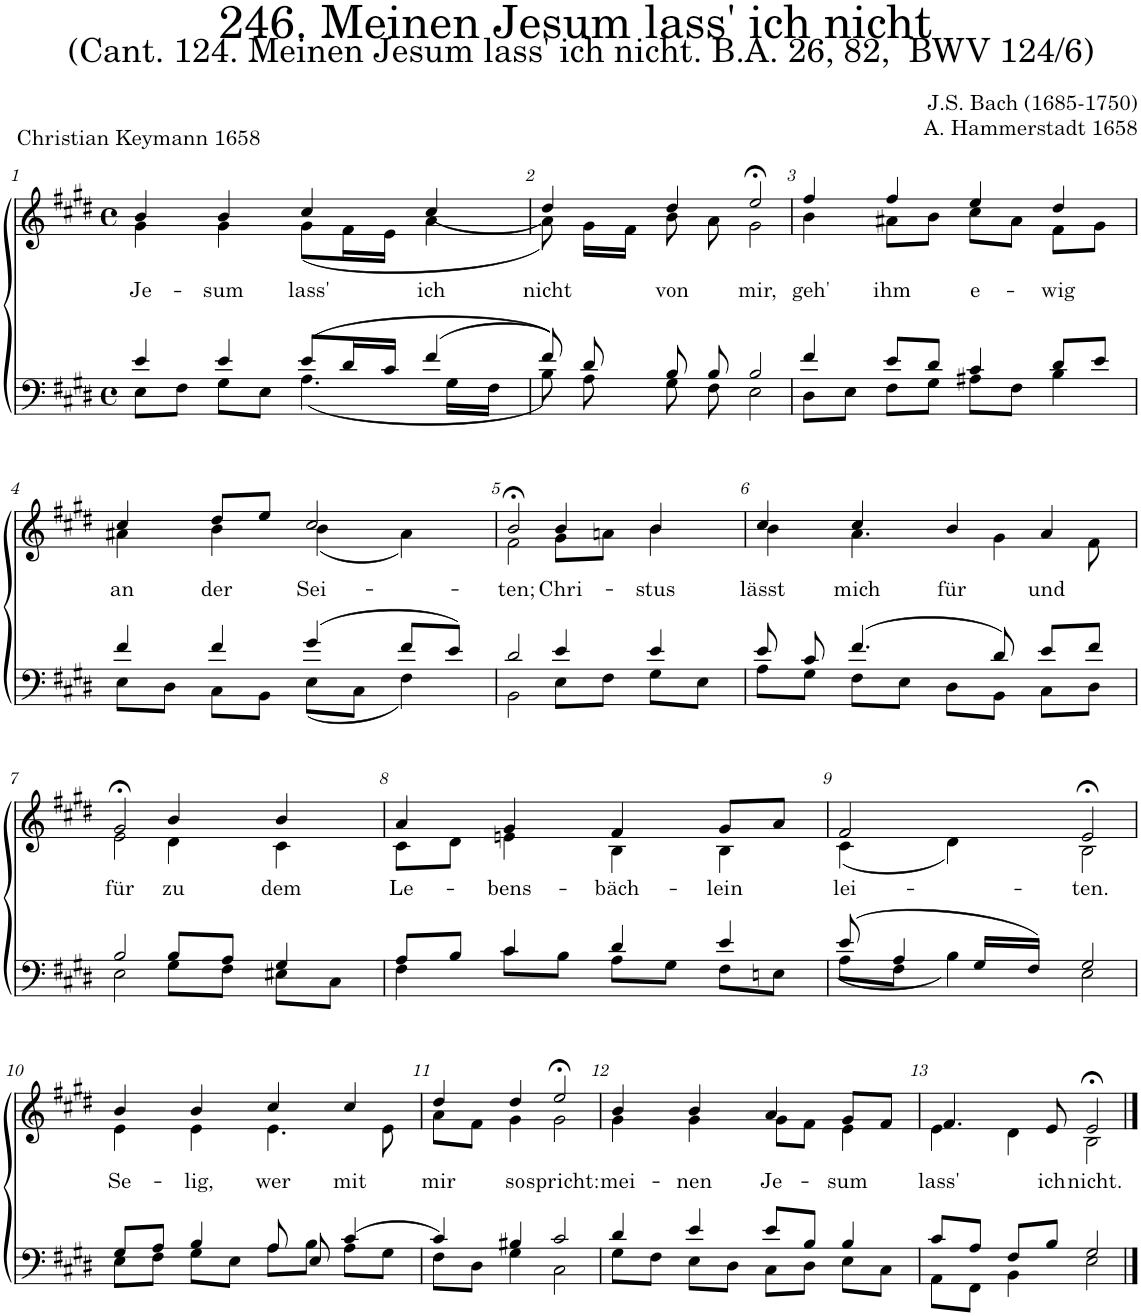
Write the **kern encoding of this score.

**kern	**kern	**text
*part2	*part1	*part1
*staff2	*staff1	*staff1
*I"Tenor/Bass	*I"Soprano/Alto	*
*clefF4	*clefG2	*
*k[f#c#g#d#]	*k[f#c#g#d#]	*
*M4/4	*M4/4	*
*met(c)	*met(c)	*
=1	=1	=1
*^	*	*
!	!	!	!LO:LY:b
*	*	*^	*
4e/	8E\L	4b/	4g#\	Je-
.	8F#\J	.	.	.
!	!	!	!	!LO:LY:b
4e/	8G#\L	4b/	4g#\	-sum
.	8E\J	.	.	.
!	!	!	!	!LO:LY:b
(8e/L	(4.A\	4cc#/	(8g#\L	lass'
16d#/L	.	.	16f#\L	.
16c#/JJ	.	.	16e\JJ	.
!	!	!	!	!LO:LY:b
(4f#/	.	4cc#/	(4a\	ich
.	16G#\LL	.	.	.
.	16F#\JJ	.	.	.
=2	=2	=2	=2	=2
!	!	!	!	!LO:LY:b
8f#/))	8B\)	4dd#/	8a\))	nicht
8d#/	8A\	.	16g#\LL	.
.	.	.	16f#\JJ	.
!	!	!	!	!LO:LY:b
8B/	8G#\	4dd#/	8b\	von
8B/	8F#\	.	8a\	.
!	!	!	!	!LO:LY:b
2B/	2E\	2ee;<,/	2g#\	mir,
=3	=3	=3	=3	=3
!	!	!	!	!LO:LY:b
4f#/	8D#\L	4ff#/	4b\	geh'
.	8E\J	.	.	.
!	!	!	!	!LO:LY:b
8e/L	8F#\L	4ff#/	8a#X\L	ihm
8d#/J	8G#\J	.	8b\J	.
!	!	!	!	!LO:LY:b
4c#/	8A#X\L	4ee/	8cc#\L	e-
.	8F#\J	.	8a#\J	.
!	!	!	!	!LO:LY:b
8d#/L	4B\	4dd#/	8f#\L	-wig
8e/J	.	.	8g#\J	.
!!LO:LB:g=z	!!
=4	=4	=4	=4	=4
!	!	!	!	!LO:LY:b
4f#/	8E\L	4cc#/	4a#X\	an
.	8D#\J	.	.	.
!	!	!	!	!LO:LY:b
4f#/	8C#\L	8dd#/L	4b\	der
.	8BB\J	8ee/J	.	.
!	!	!	!	!LO:LY:b
(4g#/	(8E\L	2cc#/	(4b\	Sei-
.	8C#\J	.	.	.
8f#/L	4F#\)	.	4a#\)	.
8e/J)	.	.	.	.
=5	=5	=5	=5	=5
!	!	!	!	!LO:LY:b
2d#/	2BB\	2b;<,/	2f#\	-ten;
!	!	!	!	!LO:LY:b
4e/	8E\L	4b/	8g#\L	Chri-
.	8F#\J	.	8an\J	.
!	!	!	!	!LO:LY:b
4e/	8G#\L	4b/	4b\	-stus
.	8E\J	.	.	.
=6	=6	=6	=6	=6
!	!	!	!	!LO:LY:b
8e/	8A\L	4cc#/	4b\	lässt
8c#/	8G#\J	.	.	.
!	!	!	!	!LO:LY:b
(4.f#/	8F#\L	4cc#/	4.a\	mich
.	8E\J	.	.	.
!	!	!	!	!LO:LY:b
.	8D#\L	4b/	.	für
8d#/)	8BB\J	.	4g#\	.
!	!	!	!	!LO:LY:b
8e/L	8C#\L	4a/	.	und
8f#/J	8D#\J	.	8f#\	.
!!LO:LB:g=z	!!
=7	=7	=7	=7	=7
!	!	!	!	!LO:LY:b
2B/	2E\	2g#;<,/	2e\	für
!	!	!	!	!LO:LY:b
8B/L	8G#\L	4b/	4d#\	zu
8A/J	8F#\J	.	.	.
!	!	!	!	!LO:LY:b
4G#/	8E#X\L	4b/	4c#\	dem
.	8C#\J	.	.	.
=8	=8	=8	=8	=8
!	!	!	!	!LO:LY:b
8A/L	4F#\	4a/	8c#\L	Le-
8B/J	.	.	8d#\J	.
!	!	!	!	!LO:LY:b
4c#/	8c#\L	4g#/	4en\	-bens-
.	8B\J	.	.	.
!	!	!	!	!LO:LY:b
4d#/	8A\L	4f#/	4B\	-bäch-
.	8G#\J	.	.	.
!	!	!	!	!LO:LY:b
4e/	8F#\L	8g#/L	4B\	-lein
.	8En\J	8a/J	.	.
=9	=9	=9	=9	=9
!	!	!	!	!LO:LY:b
(8e/	(8A\L	2f#/	(4c#\	lei-
4A/	8F#\J	.	.	.
.	4B\)	.	4d#\)	.
16G#/LL	.	.	.	.
16F#/JJ)	.	.	.	.
!	!	!	!	!LO:LY:b
2G#/	2E\	2e;<,/	2B\	-ten.
!!LO:LB:g=z	!!
=10	=10	=10	=10	=10
!	!	!	!	!LO:LY:b
8G#/L	8E\L	4b/	4e\	Se-
8A/J	8F#\J	.	.	.
!	!	!	!	!LO:LY:b
4B/	8G#\L	4b/	4e\	-lig,
.	8E\J	.	.	.
!	!	!	!	!LO:LY:b
8A/	8A\L	4cc#/	4.e\	wer
8E/	8B\J	.	.	.
!	!	!	!	!LO:LY:b
(4c#/	8A\L	4cc#/	.	mit
.	8G#\J	.	8e\	.
=11	=11	=11	=11	=11
!	!	!	!	!LO:LY:b
4c#/)	8F#\L	4dd#/	8a\L	mir
.	8D#\J	.	8f#\J	.
!	!	!	!	!LO:LY:b
4B#X/	4G#\	4dd#/	4g#\	so
!	!	!	!	!LO:LY:b
2c#/	2C#\	2ee;<,/	2g#\	spricht:
=12	=12	=12	=12	=12
!	!	!	!	!LO:LY:b
4d#/	8G#\L	4b/	4g#\	mei-
.	8F#\J	.	.	.
!	!	!	!	!LO:LY:b
4e/	8E\L	4b/	4g#\	-nen
.	8D#\J	.	.	.
!	!	!	!	!LO:LY:b
8e/L	8C#\L	4a/	8g#\L	Je-
8B/J	8D#\J	.	8f#\J	.
!	!	!	!	!LO:LY:b
4B/	8E\L	8g#/L	4e\	-sum
.	8C#\J	8f#/J	.	.
=13	=13	=13	=13	=13
!	!	!	!	!LO:LY:b
8c#/L	8AA\L	4.f#/	4e\	lass'
8A/J	8FF#\J	.	.	.
8F#/L	4BB\	.	4d#\	.
!	!	!	!	!LO:LY:b
8B/J	.	8e/	.	ich
!	!	!	!	!LO:LY:b
2G#/	2E\	2e;</	2B\	nicht.
*v	*v	*	*	*
*	*v	*v	*
==	==	==
*-	*-	*-
